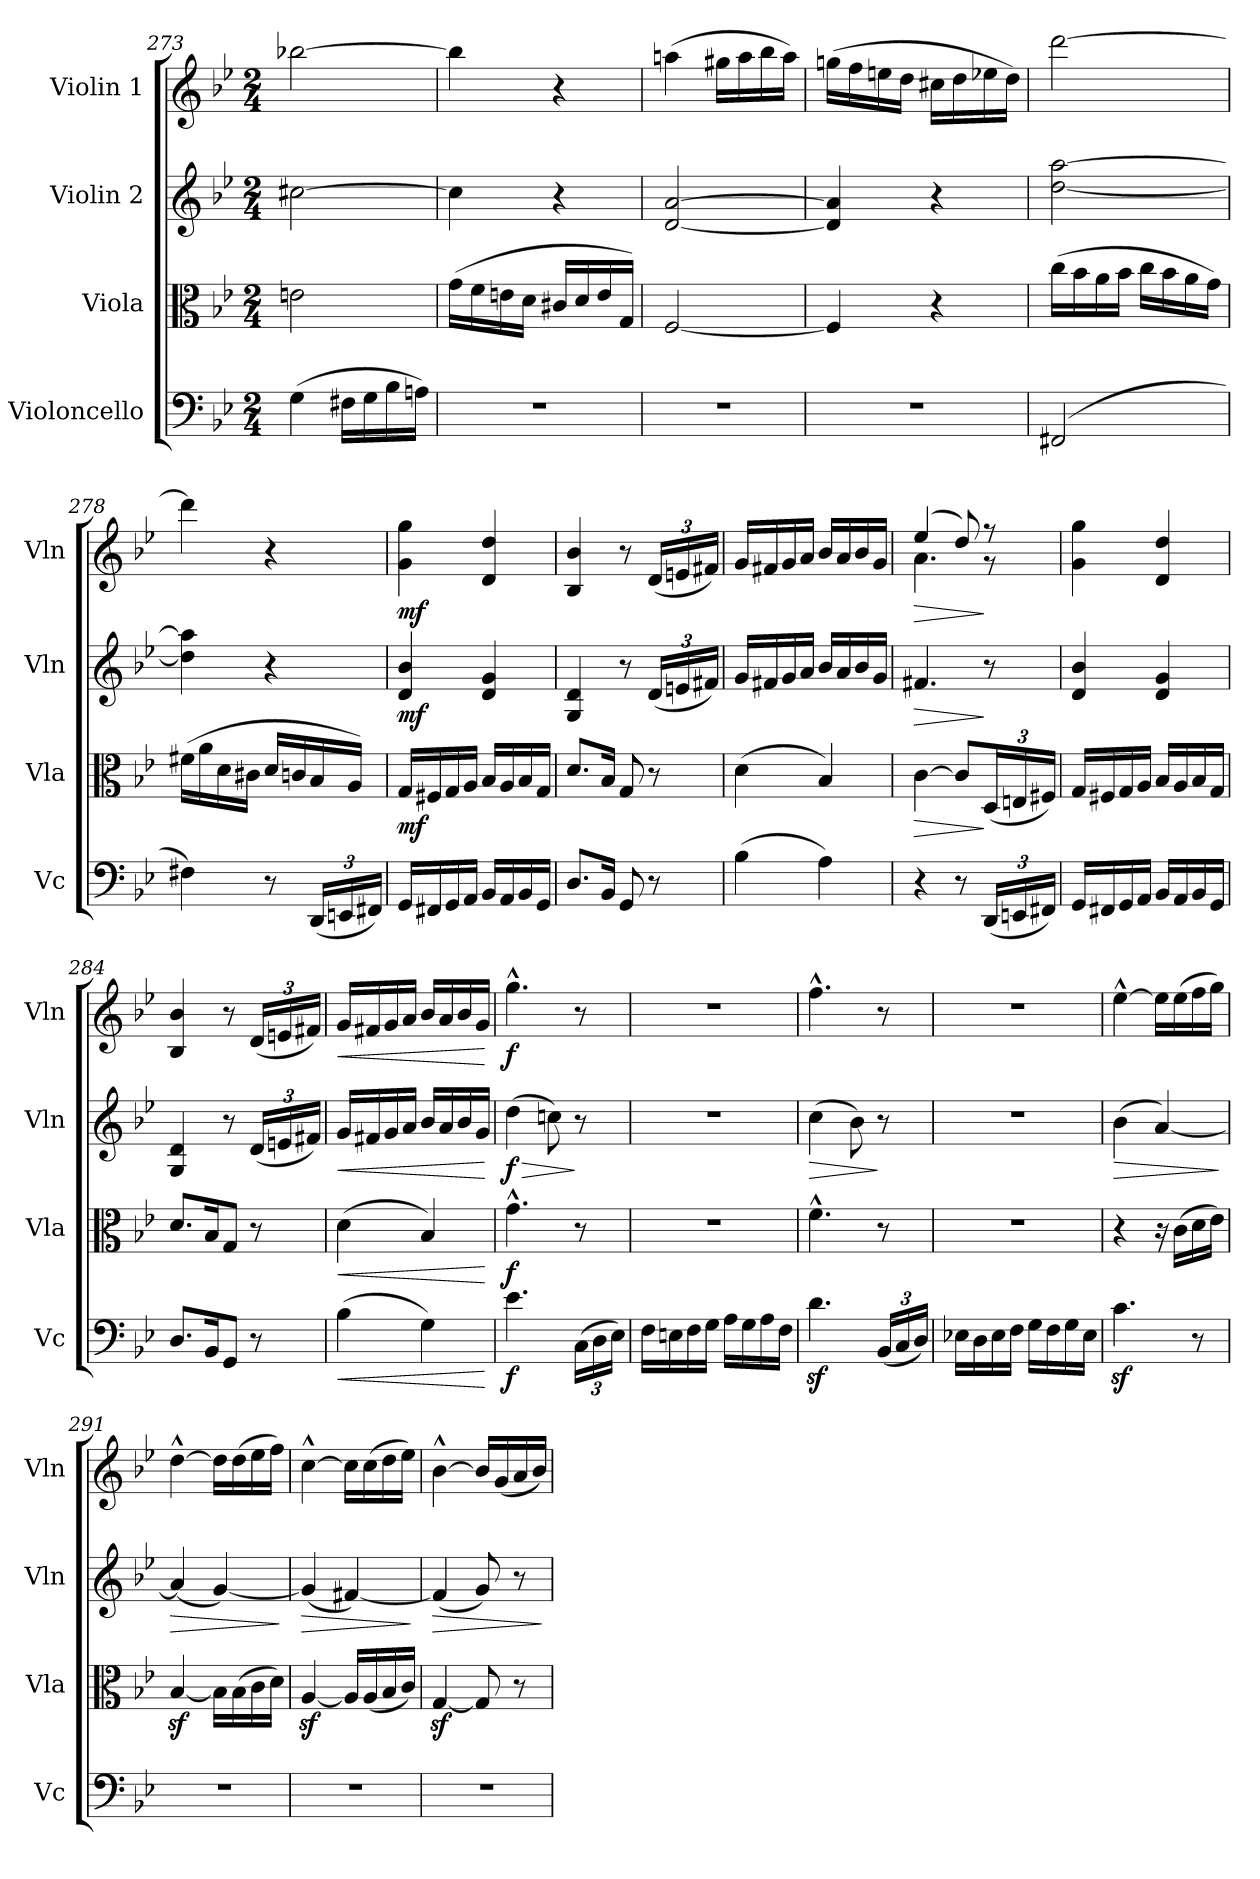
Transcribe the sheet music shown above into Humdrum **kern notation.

**kern	**dynam	**kern	**dynam	**kern	**dynam	**kern	**dynam
*part4	*part4	*part3	*part3	*part2	*part2	*part1	*part1
*staff4	*staff4	*staff3	*staff3	*staff2	*staff2	*staff1	*staff1
*I"Violoncello	*	*I"Viola	*	*I"Violin 2	*	*I"Violin 1	*
*I'Vc	*	*I'Vla	*	*I'Vln	*	*I'Vln	*
*clefF4	*	*clefC3	*	*clefG2	*	*clefG2	*
*k[b-e-]	*	*k[b-e-]	*	*k[b-e-]	*	*k[b-e-]	*
*M2/4	*	*M2/4	*	*M2/4	*	*M2/4	*
=273	=273	=273	=273	=273	=273	=273	=273
(>4G\	.	2en\	.	[2cc#X\	.	[2bb-X\	.
16F#X\LL	.	.	.	.	.	.	.
16G\	.	.	.	.	.	.	.
16B-\	.	.	.	.	.	.	.
16An\JJ)	.	.	.	.	.	.	.
=274	=274	=274	=274	=274	=274	=274	=274
2r	.	(>16g\LL	.	4cc#\]	.	4bb-\]	.
.	.	16f\	.	.	.	.	.
.	.	16en\	.	.	.	.	.
.	.	16d\JJ	.	.	.	.	.
.	.	16c#X/LL	.	4r	.	4r	.
.	.	16d/	.	.	.	.	.
.	.	16e/	.	.	.	.	.
.	.	16G/JJ)	.	.	.	.	.
=275	=275	=275	=275	=275	=275	=275	=275
2r	.	[2F/	.	[2d/ [2a/	.	(>4aan\	.
.	.	.	.	.	.	16gg#X\LL	.
.	.	.	.	.	.	16aa\	.
.	.	.	.	.	.	16bb-\	.
.	.	.	.	.	.	16aa\JJ)	.
=276	=276	=276	=276	=276	=276	=276	=276
2r	.	4F/]	.	4d/] 4a/]	.	(>16ggn\LL	.
.	.	.	.	.	.	16ff\	.
.	.	.	.	.	.	16een\	.
.	.	.	.	.	.	16dd\JJ	.
.	.	4r	.	4r	.	16cc#X\LL	.
.	.	.	.	.	.	16dd\	.
.	.	.	.	.	.	16ee-X\	.
.	.	.	.	.	.	16dd\JJ)	.
=277	=277	=277	=277	=277	=277	=277	=277
(<2FF#X/	.	(>16cc\LL	.	[2dd\ [2aa\	.	[2ddd\	.
.	.	16b-\	.	.	.	.	.
.	.	16a\	.	.	.	.	.
.	.	16b-\JJ	.	.	.	.	.
.	.	16cc\LL	.	.	.	.	.
.	.	16b-\	.	.	.	.	.
.	.	16a\	.	.	.	.	.
.	.	16g\JJ)	.	.	.	.	.
=278	=278	=278	=278	=278	=278	=278	=278
4F#X\)	.	(>16f#X\LL	.	4dd\] 4aa\]	.	4ddd\]	.
.	.	16a\	.	.	.	.	.
.	.	16d\	.	.	.	.	.
.	.	16c#X\JJ	.	.	.	.	.
8r	.	16d/LL	.	4r	.	4r	.
.	.	16cn/	.	.	.	.	.
*Xbrackettup	*	*	*	*	*	*	*
(<24DD/LL	.	16B-/	.	.	.	.	.
24EEn/	.	.	.	.	.	.	.
.	.	16A/JJ)	.	.	.	.	.
24FF#X/JJ)	.	.	.	.	.	.	.
!!LO:PB:g=z
=279	=279	=279	=279	=279	=279	=279	=279
!	!	!	!LO:DY:b	!	!LO:DY:b	!	!LO:DY:b
16GG/LL	.	16G/LL	mf	4d/ 4b-/	mf	4g\ 4gg\	mf
16FF#X/	.	16F#X/	.	.	.	.	.
16GG/	.	16G/	.	.	.	.	.
16AA/JJ	.	16A/JJ	.	.	.	.	.
16BB-/LL	.	16B-/LL	.	4d/ 4g/	.	4d/ 4dd/	.
16AA/	.	16A/	.	.	.	.	.
16BB-/	.	16B-/	.	.	.	.	.
16GG/JJ	.	16G/JJ	.	.	.	.	.
=280	=280	=280	=280	=280	=280	=280	=280
8.D/L	.	8.d/L	.	4G/ 4d/	.	4B-/ 4b-/	.
16BB-/Jk	.	16B-/Jk	.	.	.	.	.
8GG/	.	8G/	.	8r	.	8r	.
*	*	*	*	*Xbrackettup	*	*Xbrackettup	*
8r	.	8r	.	(<24d/LL	.	(<24d/LL	.
.	.	.	.	24en/	.	24en/	.
.	.	.	.	24f#X/JJ)	.	24f#X/JJ)	.
=281	=281	=281	=281	=281	=281	=281	=281
(>4B-\	.	(>4d\	.	16g/LL	.	16g/LL	.
.	.	.	.	16f#X/	.	16f#X/	.
.	.	.	.	16g/	.	16g/	.
.	.	.	.	16a/JJ	.	16a/JJ	.
4A\)	.	4B-/)	.	16b-/LL	.	16b-/LL	.
.	.	.	.	16a/	.	16a/	.
.	.	.	.	16b-/	.	16b-/	.
.	.	.	.	16g/JJ	.	16g/JJ	.
=282	=282	=282	=282	=282	=282	=282	=282
!	!	!	!LO:HP:b	!	!LO:HP:b	!	!LO:HP:b
*	*	*	*	*	*	*^	*
4r	.	[4c\	>	4.f#X/	>	(>4ee-/	4.a\	>
8r	.	8c/L]	.	.	.	8dd/)	.	.
*	*	*Xbrackettup	*	*	*	*	*	*
(<24DD/LL	.	(<24D/L	]	8r	]	8r	8r	]
24EEn/	.	24En/	.	.	.	.	.	.
24FF#X/JJ)	.	24F#X/JJ)	.	.	.	.	.	.
*	*	*	*	*	*	*v	*v	*
=283	=283	=283	=283	=283	=283	=283	=283
16GG/LL	.	16G/LL	.	4d/ 4b-/	.	4g\ 4gg\	.
16FF#X/	.	16F#X/	.	.	.	.	.
16GG/	.	16G/	.	.	.	.	.
16AA/JJ	.	16A/JJ	.	.	.	.	.
16BB-/LL	.	16B-/LL	.	4d/ 4g/	.	4d/ 4dd/	.
16AA/	.	16A/	.	.	.	.	.
16BB-/	.	16B-/	.	.	.	.	.
16GG/JJ	.	16G/JJ	.	.	.	.	.
=284	=284	=284	=284	=284	=284	=284	=284
8.D/L	.	8.d/L	.	4G/ 4d/	.	4B-/ 4b-/	.
16BB-/K	.	16B-/K	.	.	.	.	.
8GG/J	.	8G/J	.	8r	.	8r	.
8r	.	8r	.	(<24d/LL	.	(<24d/LL	.
.	.	.	.	24en/	.	24en/	.
.	.	.	.	24f#X/JJ)	.	24f#X/JJ)	.
=285	=285	=285	=285	=285	=285	=285	=285
!	!LO:HP:b	!	!LO:HP:b	!	!LO:HP:b	!	!LO:HP:b
(>4B-\	<	(>4d\	<	16g/LL	<	16g/LL	<
.	.	.	.	16f#X/	.	16f#X/	.
.	.	.	.	16g/	.	16g/	.
.	.	.	.	16a/JJ	.	16a/JJ	.
4G\)	.	4B-/)	.	16b-/LL	.	16b-/LL	.
.	.	.	.	16a/	.	16a/	.
.	.	.	.	16b-/	.	16b-/	.
.	.	.	.	16g/JJ	.	16g/JJ	.
.	[	.	[	.	[	.	[
=286	=286	=286	=286	=286	=286	=286	=286
!	!LO:DY:b	!	!LO:DY:b	!	!LO:HP:b	!	!
!	!	!	!	!	!LO:DY:n=1:b	!	!LO:DY:b
4.e-\	f	4.g^^\	f	(>4dd\	> f	4.gg^^\	f
.	.	.	.	8ccn\)	.	.	.
(>24C\LL	.	8r	.	8r	]	8r	.
24D\	.	.	.	.	.	.	.
24E-\JJ)	.	.	.	.	.	.	.
=287	=287	=287	=287	=287	=287	=287	=287
16F\LL	.	2r	.	2r	.	2r	.
16En\	.	.	.	.	.	.	.
16F\	.	.	.	.	.	.	.
16G\JJ	.	.	.	.	.	.	.
16A\LL	.	.	.	.	.	.	.
16G\	.	.	.	.	.	.	.
16A\	.	.	.	.	.	.	.
16F\JJ	.	.	.	.	.	.	.
=288	=288	=288	=288	=288	=288	=288	=288
!	!	!	!	!	!LO:HP:b	!	!
4.dz<\	.	4.f^^\	.	(>4cc\	>	4.ff^^\	.
.	.	.	.	8b-\)	.	.	.
(<24BB-/LL	.	8r	.	8r	]	8r	.
24C/	.	.	.	.	.	.	.
24D/JJ)	.	.	.	.	.	.	.
!!LO:LB:g=z
=289	=289	=289	=289	=289	=289	=289	=289
16E-X\LL	.	2r	.	2r	.	2r	.
16D\	.	.	.	.	.	.	.
16E-\	.	.	.	.	.	.	.
16F\JJ	.	.	.	.	.	.	.
16G\LL	.	.	.	.	.	.	.
16F\	.	.	.	.	.	.	.
16G\	.	.	.	.	.	.	.
16E-\JJ	.	.	.	.	.	.	.
=290	=290	=290	=290	=290	=290	=290	=290
!	!	!	!	!	!LO:HP:b	!	!
4.cz<\	.	4r	.	(>4b-\	>	[4ee-^^\	.
.	.	16r	.	[4a/)	.	16ee-\LL]	.
.	.	(>16c\LL	.	.	.	(>16ee-\	.
8r	.	16d\	.	.	.	16ff\	.
.	.	16e-\JJ)	.	.	.	16gg\JJ)	.
.	.	.	.	.	]	.	.
=291	=291	=291	=291	=291	=291	=291	=291
!	!	!	!	!	!LO:HP:b	!	!
2r	.	[4B-z</	.	(<4a/]	>	[4dd^^\	.
.	.	16B-\LL]	.	[4g/)	.	16dd\LL]	.
.	.	(>16B-\	.	.	.	(>16dd\	.
.	.	16c\	.	.	.	16ee-\	.
.	.	16d\JJ)	.	.	.	16ff\JJ)	.
.	.	.	.	.	]	.	.
=292	=292	=292	=292	=292	=292	=292	=292
!	!	!	!	!	!LO:HP:b	!	!
2r	.	[4Az</	.	(<4g/]	>	[4cc^^\	.
.	.	16A/LL]	.	[4f#X/)	.	16cc\LL]	.
.	.	(<16A/	.	.	.	(>16cc\	.
.	.	16B-/	.	.	.	16dd\	.
.	.	16c/JJ)	.	.	.	16ee-\JJ)	.
.	.	.	.	.	]	.	.
=293	=293	=293	=293	=293	=293	=293	=293
!	!	!	!	!	!LO:HP:b	!	!
2r	.	[4Gz</	.	(<4f#/]	>	[4b-^^\	.
.	.	8G/]	.	8g/)	.	16b-/LL]	.
.	.	.	.	.	.	(<16g/	.
.	.	8r	.	8r	.	16a/	.
.	.	.	.	.	.	16b-/JJ)	.
.	.	.	.	.	]	.	.
=	=	=	=	=	=	=	=
*-	*-	*-	*-	*-	*-	*-	*-
